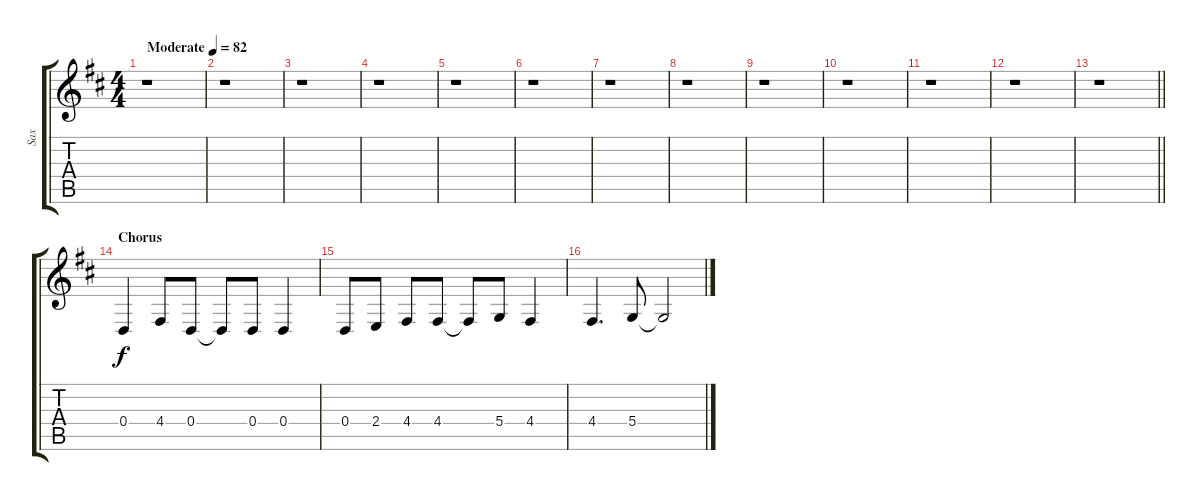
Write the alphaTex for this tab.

\track ("Sax" "Sax") {instrument altosax}
\staff {score tabs}
\tuning (E4 B3 G3 D3 A2 E2) {hide}
\ts (4 4)
\tempo (82 "Moderate")
\clef g2
\ks d
r.1{dy f instrument altosax} |
r.1 |
r.1 |
r.1 |
r.1 |
r.1 |
r.1 |
r.1 |
r.1 |
r.1 |
r.1 |
r.1 |
\barLineRight lightlight
r.1 |
\section ("" "Chorus")
0.4.4 4.4.8 0.4.8 0.4{t}.8 0.4.8 0.4.4 |
0.4.8 2.4.8 4.4.8 4.4.8 4.4{t}.8 5.4.8 4.4.4 |
4.4.4{d} 5.4.8 5.4{t}.2
